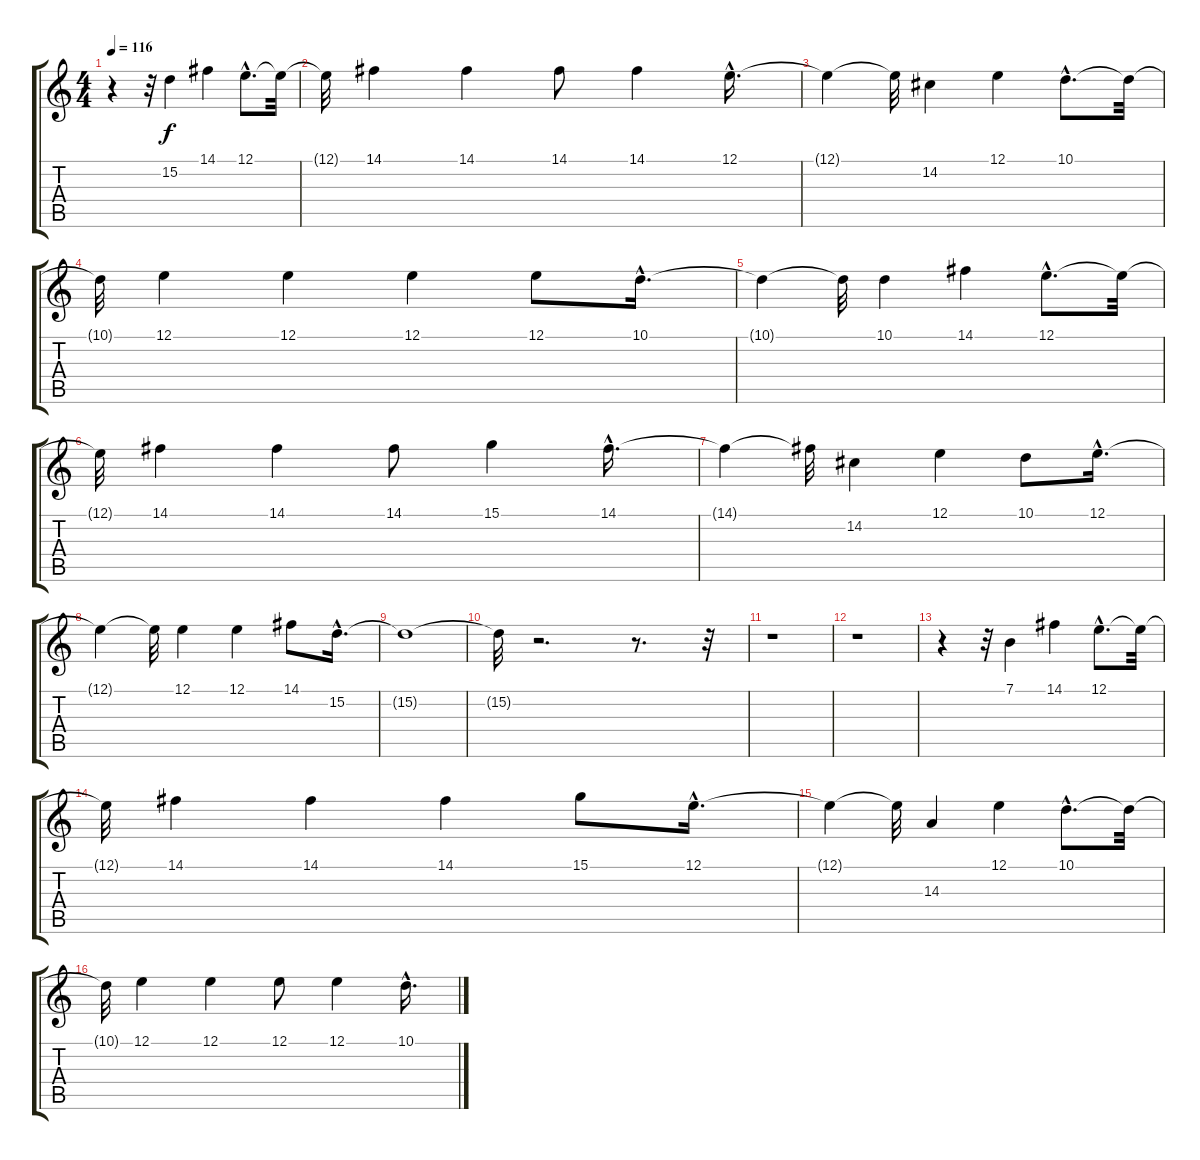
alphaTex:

\track "" {instrument violin}
\staff {score tabs}
\tuning (E4 B3 G3 D3 A2 E2) {hide}
\ts (4 4)
\tempo 116
\clef g2
\ks c
r.4{dy f} r.32 15.2.4 14.1.4 12.1{hac}.8{d} 12.1{t}.32 |
12.1{t}.32 14.1.4 14.1.4 14.1.8 14.1.4 12.1{hac}.16{d} |
12.1{t}.4 12.1{t}.32 14.2.4 12.1.4 10.1{hac}.8{d} 10.1{t}.32 |
10.1{t}.32 12.1.4 12.1.4 12.1.4 12.1.8 10.1{hac}.16{d} |
10.1{t}.4 10.1{t}.32 10.1.4 14.1.4 12.1{hac}.8{d} 12.1{t}.32 |
12.1{t}.32 14.1.4 14.1.4 14.1.8 15.1.4 14.1{hac}.16{d} |
14.1{t}.4 14.1{t}.32 14.2.4 12.1.4 10.1.8 12.1{hac}.16{d} |
12.1{t}.4 12.1{t}.32 12.1.4 12.1.4 14.1.8 15.2{hac}.16{d} |
15.2{t}.1 |
15.2{t}.32 r.2{d} r.8{d} r.32 |
r.1 |
r.1 |
r.4 r.32 7.1.4 14.1.4 12.1{hac}.8{d} 12.1{t}.32 |
12.1{t}.32 14.1.4 14.1.4 14.1.4 15.1.8 12.1{hac}.16{d} |
12.1{t}.4 12.1{t}.32 14.3.4 12.1.4 10.1{hac}.8{d} 10.1{t}.32 |
10.1{t}.32 12.1.4 12.1.4 12.1.8 12.1.4 10.1{hac}.16{d}
